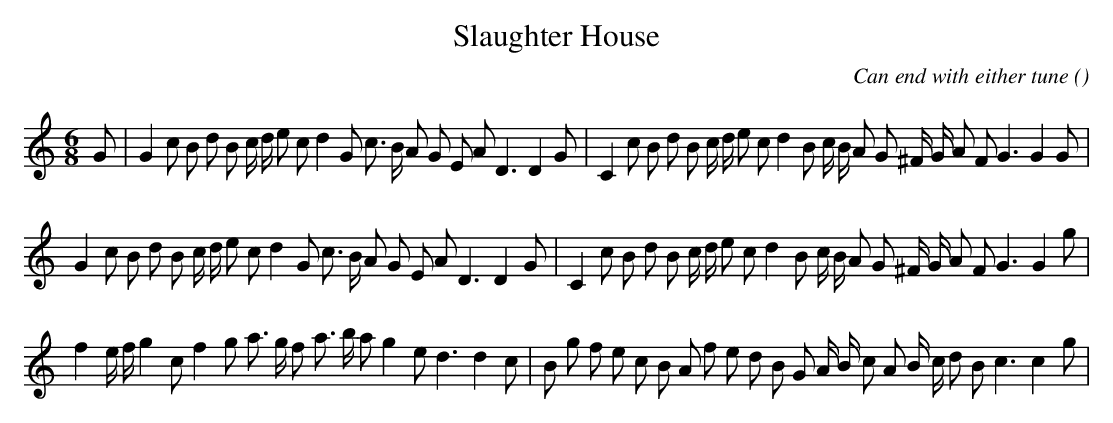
X:1
T: Slaughter House
C:Can end with either tune
O:
M:6/8
K:C
K:C
M:6/8
L:1/16
G2 |G4 c2 B2 d2 B2 c d e2 c2 d4 G2 c3 B A2 G2 E2 A2 D6D4 G2 |C4 c2 B2 d2 B2 c d e2 c2 d4 B2 c B A2 G2 ^F G A2 F2 G6G4 G2 |
G4 c2 B2 d2 B2 c d e2 c2 d4 G2 c3 B A2 G2 E2 A2 D6D4 G2 |C4 c2 B2 d2 B2 c d e2 c2 d4 B2 c B A2 G2 ^F G A2 F2 G6G4 g2 |
f4 e f g4 c2 f4 g2 a3 g f2 a3 b a2 g4 e2 d6d4 c2 |B2 g2 f2 e2 c2 B2 A2 f2 e2 d2 B2 G2 A B c2 A2 B c d2 B2 c6c4 g2 |
